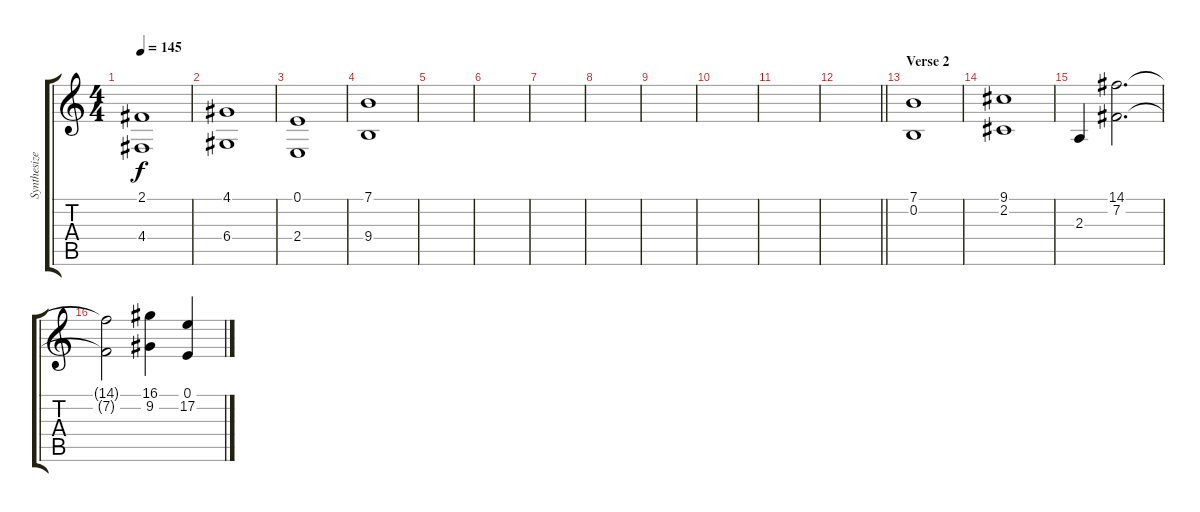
\track ("Synthesizer Two [Blake Healy]" "Synthesize") {instrument lead8bassandlead}
\staff {score tabs}
\tuning (E4 B3 G3 D3 A2 E2) {hide}
\ts (4 4)
\tempo 145
\clef g2
\ks c
(2.1 4.4).1{dy f} |
(4.1 6.4).1 |
(0.1 2.4).1 |
(7.1 9.4).1 |
|
|
|
|
|
|
|
\barLineRight lightlight
|
\section ("" "Verse 2")
(7.1 0.2).1 |
(9.1 2.2).1 |
2.3.4 (14.1 7.2).2{d} |
(14.1{t} 7.2{t}).2 (16.1 9.2).4 (0.1 17.2).4
